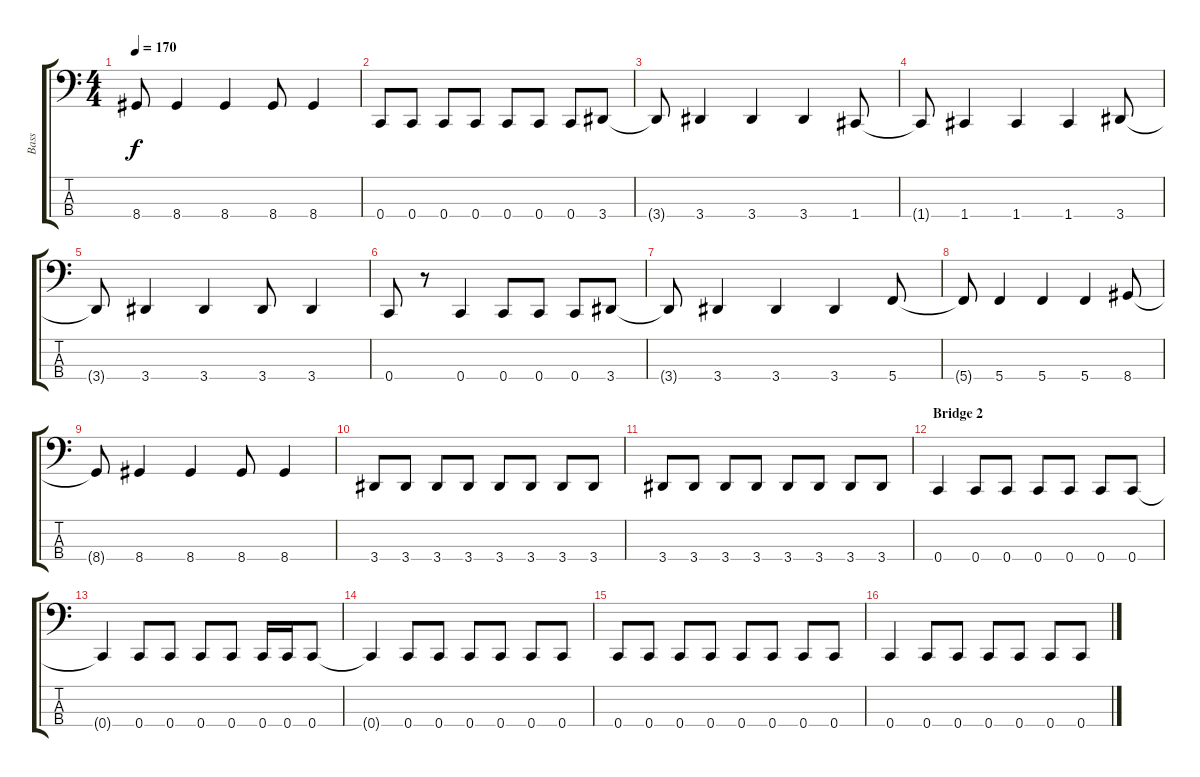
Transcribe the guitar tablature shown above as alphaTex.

\track ("Bass" "Bass") {instrument electricbassfinger}
\staff {score tabs}
\tuning (F2 C2 G1 C1) {hide}
\ts (4 4)
\tempo 170
\clef f4
\ks c
8.4{t}.8{dy f} 8.4.4 8.4.4 8.4.8 8.4.4 |
0.4.8 0.4.8 0.4.8 0.4.8 0.4.8 0.4.8 0.4.8 3.4.8 |
3.4{t}.8 3.4.4 3.4.4 3.4.4 1.4.8 |
1.4{t}.8 1.4.4 1.4.4 1.4.4 3.4.8 |
3.4{t}.8 3.4.4 3.4.4 3.4.8 3.4.4 |
0.4.8 r.8 0.4.4 0.4.8 0.4.8 0.4.8 3.4.8 |
3.4{t}.8 3.4.4 3.4.4 3.4.4 5.4.8 |
5.4{t}.8 5.4.4 5.4.4 5.4.4 8.4.8 |
8.4{t}.8 8.4.4 8.4.4 8.4.8 8.4.4 |
3.4.8 3.4.8 3.4.8 3.4.8 3.4.8 3.4.8 3.4.8 3.4.8 |
3.4.8 3.4.8 3.4.8 3.4.8 3.4.8 3.4.8 3.4.8 3.4.8 |
\section ("" "Bridge 2")
0.4.4 0.4.8 0.4.8 0.4.8 0.4.8 0.4.8 0.4.8 |
0.4{t}.4 0.4.8 0.4.8 0.4.8 0.4.8 0.4.16 0.4.16 0.4.8 |
0.4{t}.4 0.4.8 0.4.8 0.4.8 0.4.8 0.4.8 0.4.8 |
0.4.8 0.4.8 0.4.8 0.4.8 0.4.8 0.4.8 0.4.8 0.4.8 |
0.4.4 0.4.8 0.4.8 0.4.8 0.4.8 0.4.8 0.4.8
